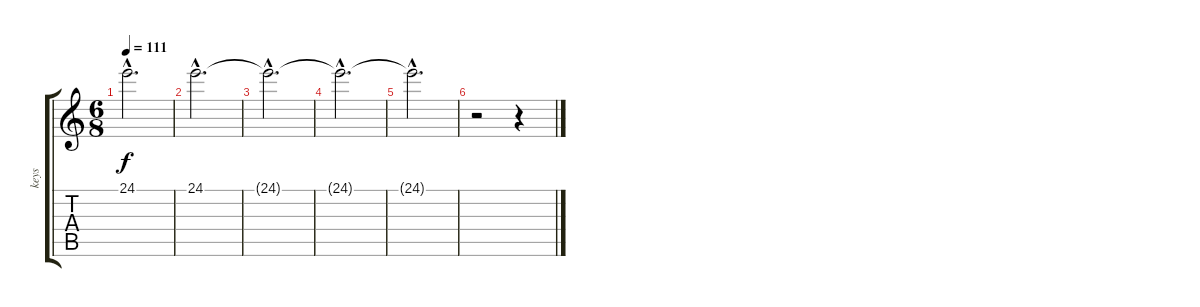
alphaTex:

\track ("keys" "keys") {instrument pad8sweep}
\staff {score tabs}
\tuning (E4 B3 G3 D3 A2 E2) {hide}
\ts (6 8)
\tempo 111
\clef g2
\ks c
24.1{hac t}.2{d dy f} |
24.1{hac}.2{d} |
24.1{hac t}.2{d} |
24.1{hac t}.2{d} |
24.1{hac t}.2{d} |
r.2 r.4
